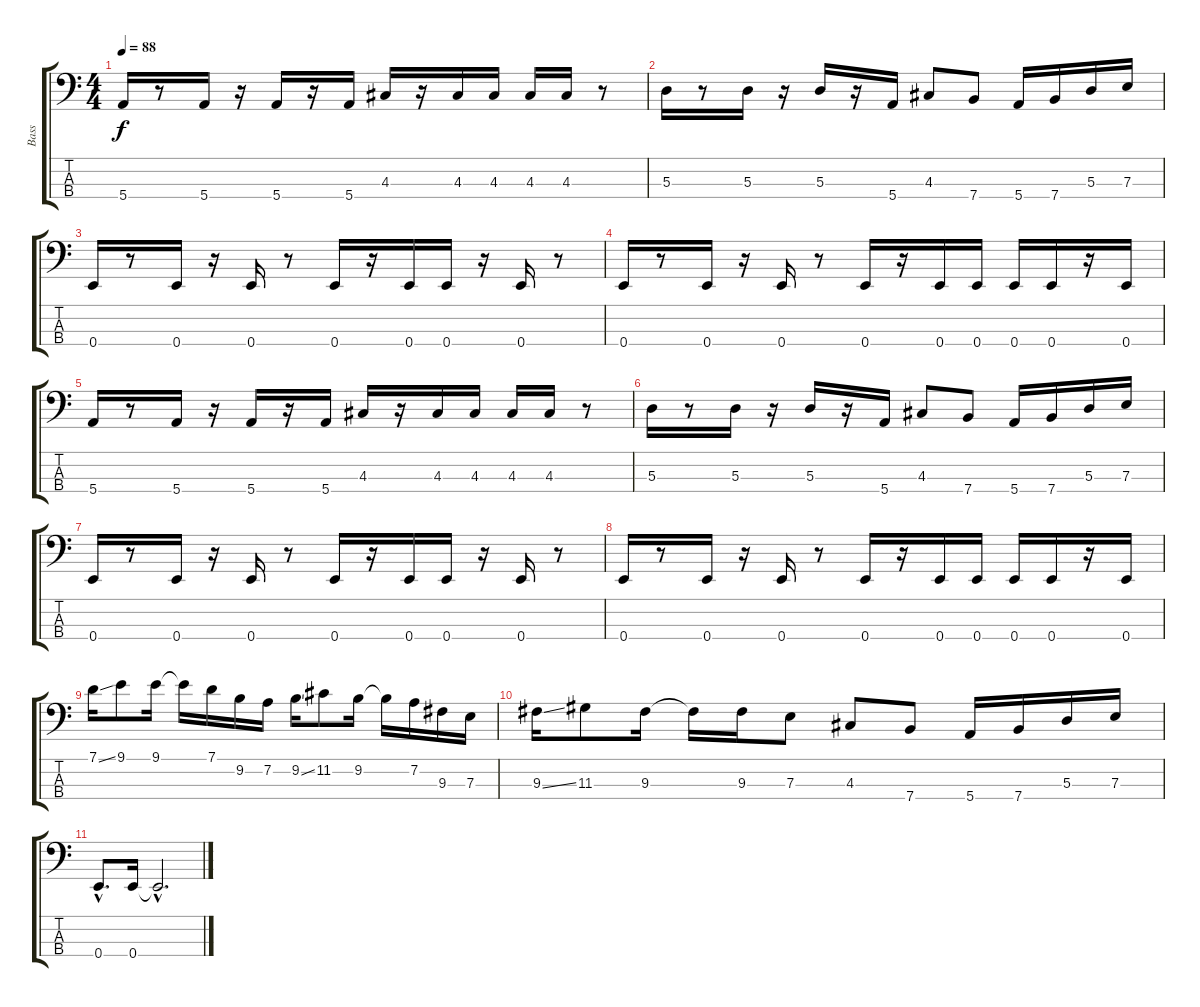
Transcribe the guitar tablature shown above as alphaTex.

\track ("Bass" "Bass") {instrument slapbass1}
\staff {score tabs}
\tuning (G2 D2 A1 E1) {hide}
\ts (4 4)
\tempo 88
\clef f4
\ks c
5.4.16{dy f instrument electricbassfinger} r.8 5.4.16 r.16 5.4.16 r.16 5.4.16 4.3.16 r.16 4.3.16 4.3.16 4.3.16 4.3.16 r.8 |
5.3.16 r.8 5.3.16 r.16 5.3.16 r.16 5.4.16 4.3.8 7.4.8 5.4.16 7.4.16 5.3.16 7.3.16 |
0.4.16{instrument slapbass1} r.8 0.4.16 r.16 0.4.16 r.8 0.4.16 r.16 0.4.16 0.4.16 r.16 0.4.16 r.8 |
0.4.16 r.8 0.4.16 r.16 0.4.16 r.8 0.4.16 r.16 0.4.16 0.4.16 0.4.16 0.4.16 r.16 0.4.16 |
5.4.16{instrument electricbassfinger} r.8 5.4.16 r.16 5.4.16 r.16 5.4.16 4.3.16 r.16 4.3.16 4.3.16 4.3.16 4.3.16 r.8 |
5.3.16 r.8 5.3.16 r.16 5.3.16 r.16 5.4.16 4.3.8 7.4.8 5.4.16 7.4.16 5.3.16 7.3.16 |
0.4.16{instrument slapbass1} r.8 0.4.16 r.16 0.4.16 r.8 0.4.16 r.16 0.4.16 0.4.16 r.16 0.4.16 r.8 |
0.4.16 r.8 0.4.16 r.16 0.4.16 r.8 0.4.16 r.16 0.4.16 0.4.16 0.4.16 0.4.16 r.16 0.4.16 |
7.1{ss}.16 9.1.8 9.1.16 9.1{t}.16 7.1.16 9.2.16 7.2.16 9.2{ss}.16 11.2.8 9.2.16 9.2{t}.16 7.2.16 9.3.16 7.3.16 |
9.3{ss}.16 11.3.8 9.3.16 9.3{t}.16 9.3.16 7.3.8 4.3.8 7.4.8 5.4.16 7.4.16 5.3.16 7.3.16 |
0.4{hac}.8{d} 0.4.16 0.4{hac t}.2{d}
